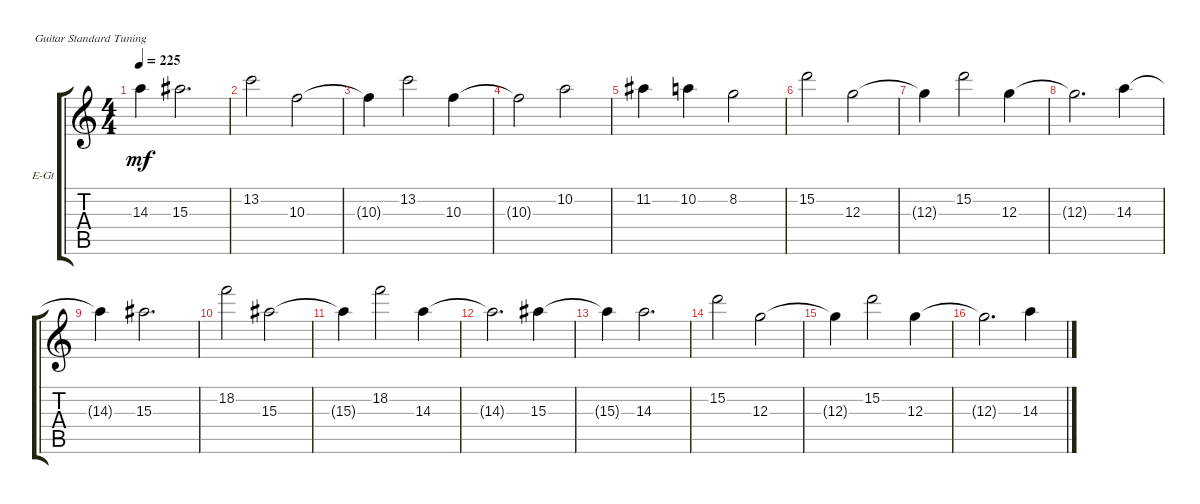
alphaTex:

\defaultSystemsLayout 4
\bracketExtendMode groupsimilarinstruments
\firstSystemTrackNameOrientation horizontal
\otherSystemsTrackNameOrientation horizontal
\track ("Electric Guitar" "E-Gt") {instrument overdrivenguitar}
\staff {score tabs}
\tuning (E4 B3 G3 D3 A2 E2)
\ts (4 4)
\tempo 225
\clef g2
\ks c
14.3{t}.4{dy mf} 15.3.2{d} |
13.2.2 10.3.2 |
10.3{t}.4 13.2.2 10.3.4 |
10.3{t}.2 10.2.2 |
11.2.4 10.2.4 8.2.2 |
15.2.2 12.3.2 |
12.3{t}.4 15.2.2 12.3.4 |
12.3{t}.2{d} 14.3.4 |
14.3{t}.4 15.3.2{d} |
18.2.2 15.3.2 |
15.3{t}.4 18.2.2 14.3.4 |
14.3{t}.2{d} 15.3.4 |
15.3{t}.4 14.3.2{d} |
15.2.2 12.3.2 |
12.3{t}.4 15.2.2 12.3.4 |
12.3{t}.2{d} 14.3.4
